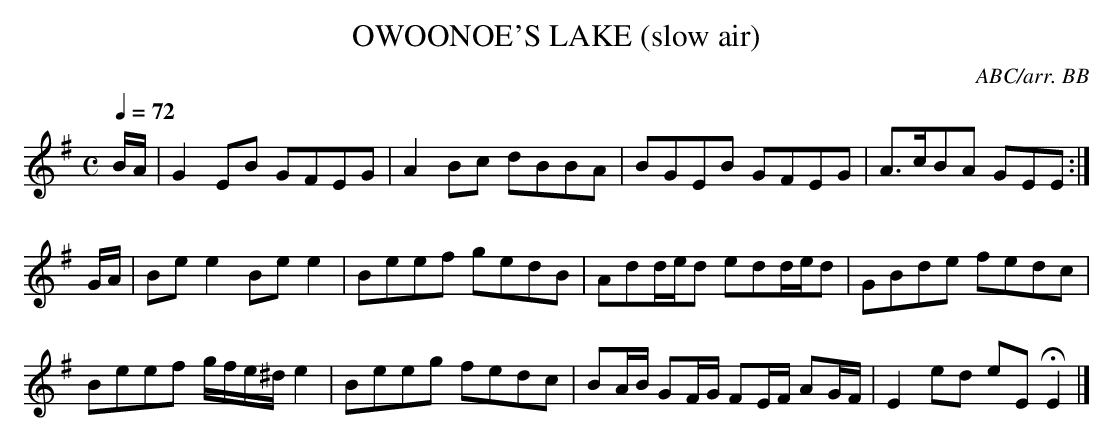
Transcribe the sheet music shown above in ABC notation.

X:1
T:OWOONOE'S LAKE (slow air)
C:ABC/arr. BB
L:1/8
Q:1/4=72
M:C
K:Em
B/A/|G2EB GFEG|A2Bc dBBA|BGEB GFEG|A>cBA GEE :|
G/A/|Bee2 Bee2|Beef gedB|Add/e/d edd/e/d|GBde fedc|
Beef g/f/e/^d/e2|Beeg fedc|BA/B/ GF/G/ FE/F/ AG/F/|\
E2ed eEHE2 |]
